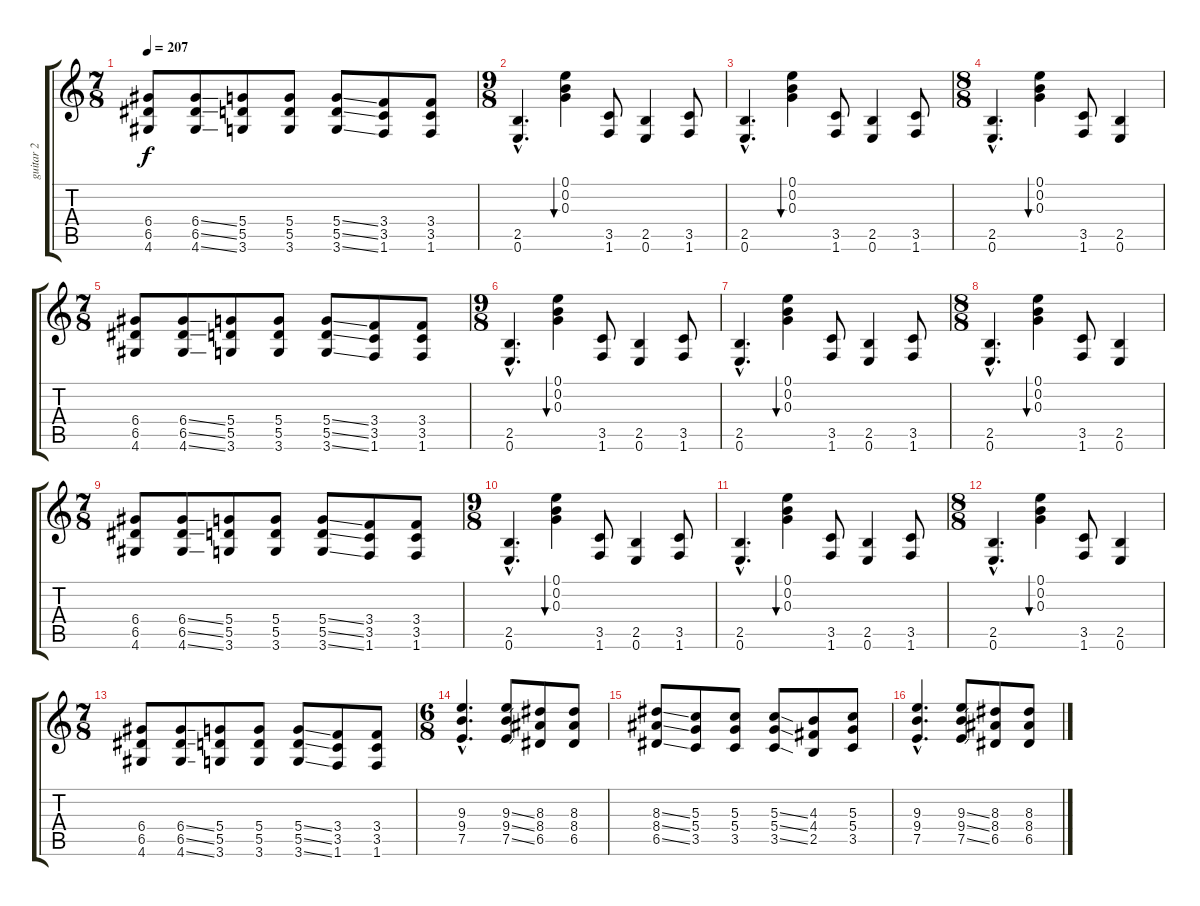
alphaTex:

\track ("guitar 2" "guitar 2") {instrument distortionguitar}
\staff {score tabs}
\tuning (E4 B3 G3 D3 A2 E2) {hide}
\ts (7 8)
\tempo 207
\clef g2
\ks c
(6.4 6.5 4.6).8{dy f} (6.4{ss} 6.5{ss} 4.6{ss}).8 (5.4 5.5 3.6).8 (5.4 5.5 3.6).8 (5.4{ss} 5.5{ss} 3.6{ss}).8 (3.4 3.5 1.6).8 (3.4 3.5 1.6).8 |
\ts (9 8)
(2.5{hac} 0.6{hac}).4{d} (0.1 0.2 0.3).4{bu 240} (3.5 1.6).8 (2.5 0.6).4 (3.5 1.6).8 |
(2.5{hac} 0.6{hac}).4{d} (0.1 0.2 0.3).4{bu 240} (3.5 1.6).8 (2.5 0.6).4 (3.5 1.6).8 |
\ts (8 8)
(2.5{hac} 0.6{hac}).4{d} (0.1 0.2 0.3).4{bu 240} (3.5 1.6).8 (2.5 0.6).4 |
\ts (7 8)
(6.4 6.5 4.6).8 (6.4{ss} 6.5{ss} 4.6{ss}).8 (5.4 5.5 3.6).8 (5.4 5.5 3.6).8 (5.4{ss} 5.5{ss} 3.6{ss}).8 (3.4 3.5 1.6).8 (3.4 3.5 1.6).8 |
\ts (9 8)
(2.5{hac} 0.6{hac}).4{d} (0.1 0.2 0.3).4{bu 240} (3.5 1.6).8 (2.5 0.6).4 (3.5 1.6).8 |
(2.5{hac} 0.6{hac}).4{d} (0.1 0.2 0.3).4{bu 240} (3.5 1.6).8 (2.5 0.6).4 (3.5 1.6).8 |
\ts (8 8)
(2.5{hac} 0.6{hac}).4{d} (0.1 0.2 0.3).4{bu 240} (3.5 1.6).8 (2.5 0.6).4 |
\ts (7 8)
(6.4 6.5 4.6).8 (6.4{ss} 6.5{ss} 4.6{ss}).8 (5.4 5.5 3.6).8 (5.4 5.5 3.6).8 (5.4{ss} 5.5{ss} 3.6{ss}).8 (3.4 3.5 1.6).8 (3.4 3.5 1.6).8 |
\ts (9 8)
(2.5{hac} 0.6{hac}).4{d} (0.1 0.2 0.3).4{bu 240} (3.5 1.6).8 (2.5 0.6).4 (3.5 1.6).8 |
(2.5{hac} 0.6{hac}).4{d} (0.1 0.2 0.3).4{bu 240} (3.5 1.6).8 (2.5 0.6).4 (3.5 1.6).8 |
\ts (8 8)
(2.5{hac} 0.6{hac}).4{d} (0.1 0.2 0.3).4{bu 240} (3.5 1.6).8 (2.5 0.6).4 |
\ts (7 8)
(6.4 6.5 4.6).8 (6.4{ss} 6.5{ss} 4.6{ss}).8 (5.4 5.5 3.6).8 (5.4 5.5 3.6).8 (5.4{ss} 5.5{ss} 3.6{ss}).8 (3.4 3.5 1.6).8 (3.4 3.5 1.6).8 |
\ts (6 8)
(9.3{hac} 9.4{hac} 7.5{hac}).4{d} (9.3{ss} 9.4{ss} 7.5{ss}).8 (8.3 8.4 6.5).8 (8.3 8.4 6.5).8 |
(8.3{ss} 8.4{ss} 6.5{ss}).8 (5.3 5.4 3.5).8 (5.3 5.4 3.5).8 (5.3{ss} 5.4{ss} 3.5{ss}).8 (4.3 4.4 2.5).8 (5.3 5.4 3.5).8 |
(9.3{hac} 9.4{hac} 7.5{hac}).4{d} (9.3{ss} 9.4{ss} 7.5{ss}).8 (8.3 8.4 6.5).8 (8.3 8.4 6.5).8
